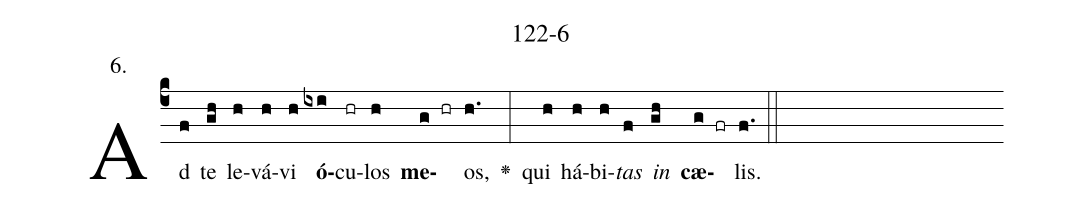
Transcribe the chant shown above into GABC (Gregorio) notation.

name: 122-6;
annotation: 6.;
%%
(c4)Ad(f) te(gh) le(h)vá(h)vi(h) <b>ó</b>(ixi)cu(hr)los(h) <b>me</b>(g hr)os,(h.) <v>\greheightstar</v>(:) qui(h) há(h)bi(h)<i>tas</i>(f) <i>in</i>(gh) <b>cæ</b>(g fr)lis.(f.) (::)


%E(h) u(h) o(f) u(gh) a(g) e.(f.) (::)
